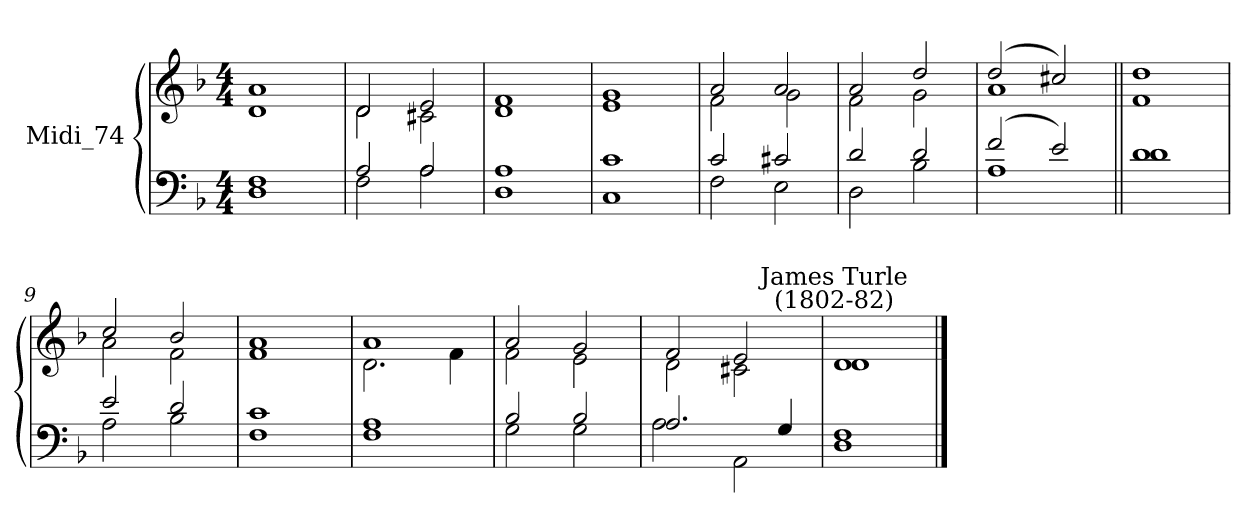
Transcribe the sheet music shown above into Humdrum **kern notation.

**kern	**kern
*part2	*part1
*staff2	*staff1
*I"Midi_74	*I"Midi_74
*clefF4	*clefG2
*k[b-]	*k[b-]
*F:	*F:
*M4/4	*M4/4
=1	=1
*^	*^
1F/	1D\	1a/	1d\
=2	=2	=2	=2
2A/	2F\	2d/	2d\
2A/	2A\	2e/	2c#X\
=3	=3	=3	=3
1A/	1D\	1f/	1d\
=4	=4	=4	=4
1c/	1C\	1g/	1e\
=5	=5	=5	=5
2c/	2F\	2a/	2f\
2c#X/	2E\	2a/	2g\
=6	=6	=6	=6
2d/	2D\	2a/	2f\
2d/	2B-\	2dd/	2g\
=7	=7	=7	=7
(>2f/	1A\	(>2dd/	1a\
2e/)	.	2cc#X/)	.
=8||	=8||	=8||	=8||
1d/	1d\	1dd/	1f\
=9	=9	=9	=9
2e/	2A\	2cc/	2a\
2d/	2B-\	2b-/	2f\
=10	=10	=10	=10
1c/	1F\	1a/	1f\
=11	=11	=11	=11
1A/	1F\	1a/	2.d\
.	.	.	4f\
=12	=12	=12	=12
2B-/	2G\	2a/	2f\
2B-/	2G\	2g/	2e\
=13	=13	=13	=13
2.A/	2A\	2f/	2d\
.	2AA\	2e/	2c#X\
4G/	.	.	.
=14	=14	=14	=14
!	!	!LO:TX:a:cj:t=James Turle\n(1802-82)	!
1F/	1D\	1d/	1d\
*v	*v	*	*
*	*v	*v
==	==
*-	*-
